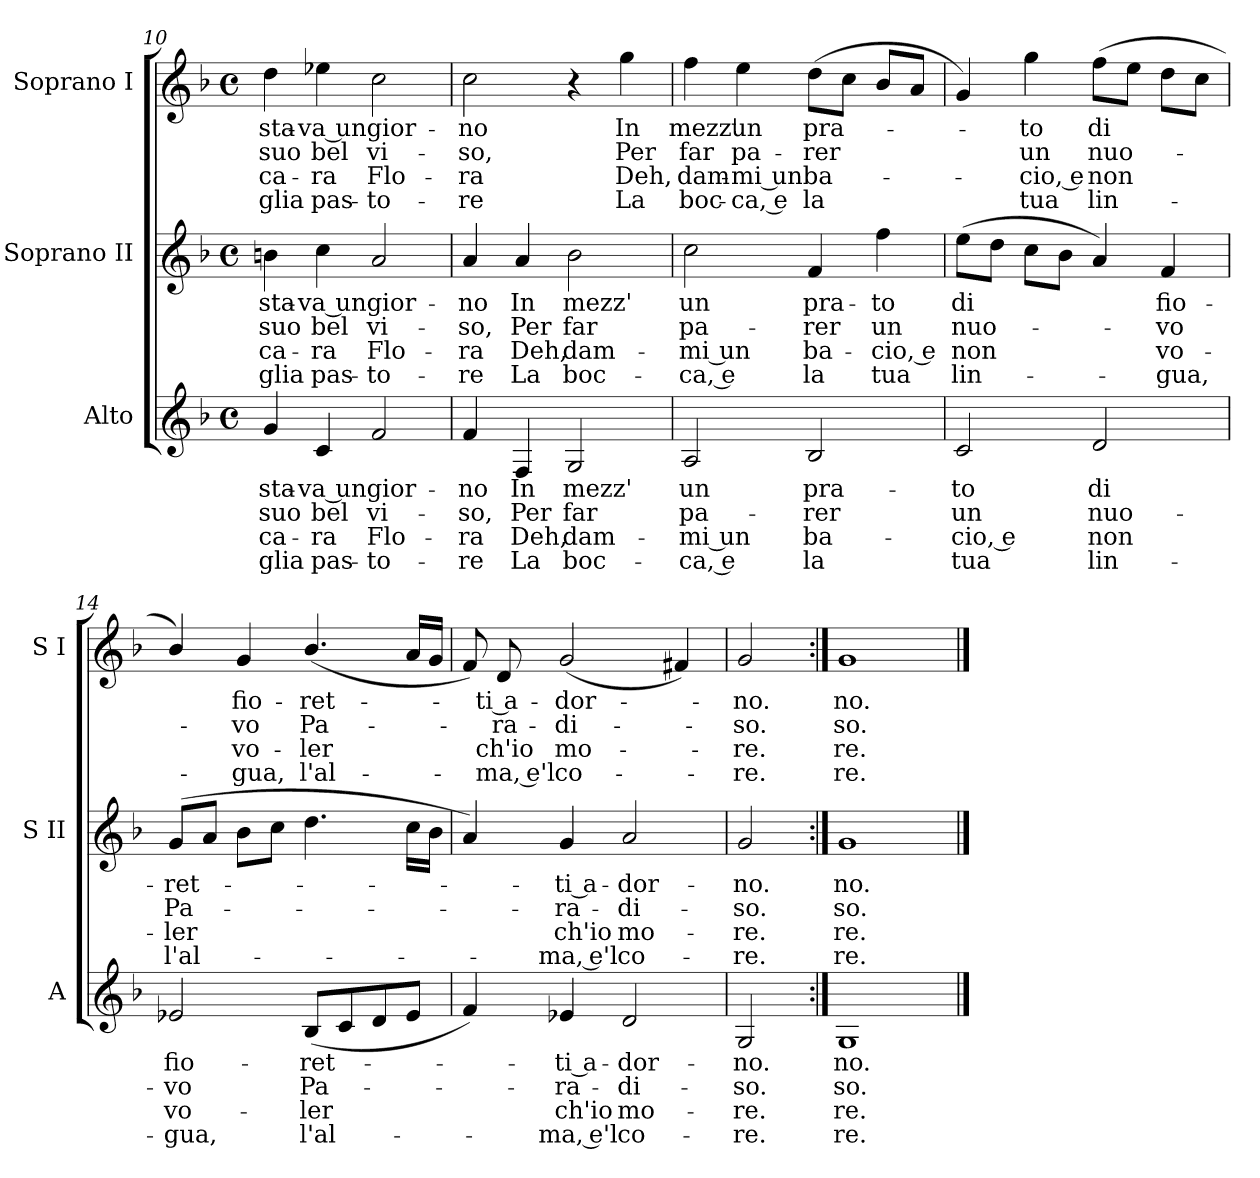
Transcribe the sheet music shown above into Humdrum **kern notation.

**kern	**text	**text	**text	**text	**kern	**text	**text	**text	**text	**kern	**text	**text	**text	**text
*part3	*part3	*part3	*part3	*part3	*part2	*part2	*part2	*part2	*part2	*part1	*part1	*part1	*part1	*part1
*staff3	*staff3	*staff3	*staff3	*staff3	*staff2	*staff2	*staff2	*staff2	*staff2	*staff1	*staff1	*staff1	*staff1	*staff1
*I"Alto	*	*	*	*	*I"Soprano II	*	*	*	*	*I"Soprano I	*	*	*	*
*I'A	*	*	*	*	*I'S II	*	*	*	*	*I'S I	*	*	*	*
*clefG2	*	*	*	*	*clefG2	*	*	*	*	*clefG2	*	*	*	*
*k[b-]	*	*	*	*	*k[b-]	*	*	*	*	*k[b-]	*	*	*	*
*F:	*	*	*	*	*F:	*	*	*	*	*F:	*	*	*	*
*M4/4	*	*	*	*	*M4/4	*	*	*	*	*M4/4	*	*	*	*
*met(c)	*	*	*	*	*met(c)	*	*	*	*	*met(c)	*	*	*	*
=10	=10	=10	=10	=10	=10	=10	=10	=10	=10	=10	=10	=10	=10	=10
!	!LO:LY:b	!LO:LY:b	!LO:LY:b	!LO:LY:b	!	!LO:LY:b	!LO:LY:b	!LO:LY:b	!LO:LY:b	!	!LO:LY:b	!LO:LY:b	!LO:LY:b	!LO:LY:b
4g	-sta-	-suo	ca-	-glia	4bn	-sta-	-suo	ca-	-glia	4dd	-sta-	-suo	ca-	-glia
!	!LO:LY:b	!LO:LY:b	!LO:LY:b	!LO:LY:b	!	!LO:LY:b	!LO:LY:b	!LO:LY:b	!LO:LY:b	!	!LO:LY:b	!LO:LY:b	!LO:LY:b	!LO:LY:b
4c	va un	bel	ra	pas-	4cc	va un	bel	ra	pas-	4ee-X	va un	bel	ra	pas-
!	!LO:LY:b	!LO:LY:b	!LO:LY:b	!LO:LY:b	!	!LO:LY:b	!LO:LY:b	!LO:LY:b	!LO:LY:b	!	!LO:LY:b	!LO:LY:b	!LO:LY:b	!LO:LY:b
2f	-gior-	-vi-	-Flo-	-to-	2a	-gior-	-vi-	-Flo-	-to-	2cc	-gior-	-vi-	-Flo-	-to-
=11	=11	=11	=11	=11	=11	=11	=11	=11	=11	=11	=11	=11	=11	=11
!	!LO:LY:b	!LO:LY:b	!LO:LY:b	!LO:LY:b	!	!LO:LY:b	!LO:LY:b	!LO:LY:b	!LO:LY:b	!	!LO:LY:b	!LO:LY:b	!LO:LY:b	!LO:LY:b
4f	-no	so,	ra	re	4a	-no	so,	ra	re	2cc	-no	so,	ra	re
!	!LO:LY:b	!LO:LY:b	!LO:LY:b	!LO:LY:b	!	!LO:LY:b	!LO:LY:b	!LO:LY:b	!LO:LY:b	!	!	!	!	!
4F	In	Per	Deh,	La	4a	In	Per	Deh,	La	.	.	.	.	.
!	!LO:LY:b	!LO:LY:b	!LO:LY:b	!LO:LY:b	!	!LO:LY:b	!LO:LY:b	!LO:LY:b	!LO:LY:b	!	!	!	!	!
2G	mezz'	far	dam-	-boc-	2b-	mezz'	far	dam-	-boc-	4r	.	.	.	.
!	!	!	!	!	!	!	!	!	!	!	!LO:LY:b	!LO:LY:b	!LO:LY:b	!LO:LY:b
.	.	.	.	.	.	.	.	.	.	4gg	In	Per	Deh,	La
!!LO:LB:g=z
=12	=12	=12	=12	=12	=12	=12	=12	=12	=12	=12	=12	=12	=12	=12
!	!LO:LY:b	!LO:LY:b	!LO:LY:b	!LO:LY:b	!	!LO:LY:b	!LO:LY:b	!LO:LY:b	!LO:LY:b	!	!LO:LY:b	!LO:LY:b	!LO:LY:b	!LO:LY:b
2A	-un	pa-	-mi un	ca, e	2cc	-un	pa-	-mi un	ca, e	4ff	mezz'	far	dam-	-boc-
!	!	!	!	!	!	!	!	!	!	!	!LO:LY:b	!LO:LY:b	!LO:LY:b	!LO:LY:b
.	.	.	.	.	.	.	.	.	.	4ee	-un	pa-	-mi un	ca, e
!	!LO:LY:b	!LO:LY:b	!LO:LY:b	!LO:LY:b	!	!LO:LY:b	!LO:LY:b	!LO:LY:b	!LO:LY:b	!	!LO:LY:b	!LO:LY:b	!LO:LY:b	!LO:LY:b
2B-	pra-	-rer	ba-	-la	4f	pra-	-rer	ba-	-la	(>8ddL	pra-	rer	ba-	la
.	.	.	.	.	.	.	.	.	.	8ccJ	.	.	.	.
!	!	!	!	!	!	!LO:LY:b	!LO:LY:b	!LO:LY:b	!LO:LY:b	!	!	!	!	!
.	.	.	.	.	4ff	to	un	cio, e	tua	8b-L	.	.	.	.
.	.	.	.	.	.	.	.	.	.	8aJ	.	.	.	.
=13	=13	=13	=13	=13	=13	=13	=13	=13	=13	=13	=13	=13	=13	=13
!	!LO:LY:b	!LO:LY:b	!LO:LY:b	!LO:LY:b	!	!LO:LY:b	!LO:LY:b	!LO:LY:b	!LO:LY:b	!	!	!	!	!
2c	to	un	cio, e	tua	(>8eeL	di	nuo-	non	lin-	4g)	.	.	.	.
.	.	.	.	.	8ddJ	.	.	.	.	.	.	.	.	.
!	!	!	!	!	!	!	!	!	!	!	!LO:LY:b	!LO:LY:b	!LO:LY:b	!LO:LY:b
.	.	.	.	.	8ccL	.	.	.	.	4gg	to	un	cio, e	tua
.	.	.	.	.	8b-J	.	.	.	.	.	.	.	.	.
!	!LO:LY:b	!LO:LY:b	!LO:LY:b	!LO:LY:b	!	!	!	!	!	!	!LO:LY:b	!LO:LY:b	!LO:LY:b	!LO:LY:b
2d	di	nuo-	-non	lin-	4a)	.	.	.	.	(>8ffL	di	nuo-	non	lin-
.	.	.	.	.	.	.	.	.	.	8eeJ	.	.	.	.
!	!	!	!	!	!	!LO:LY:b	!LO:LY:b	!LO:LY:b	!LO:LY:b	!	!	!	!	!
.	.	.	.	.	4f	fio-	-vo	vo-	-gua,	8ddL	.	.	.	.
.	.	.	.	.	.	.	.	.	.	8ccJ	.	.	.	.
=14	=14	=14	=14	=14	=14	=14	=14	=14	=14	=14	=14	=14	=14	=14
!	!LO:LY:b	!LO:LY:b	!LO:LY:b	!LO:LY:b	!	!LO:LY:b	!LO:LY:b	!LO:LY:b	!LO:LY:b	!	!	!	!	!
2e-X	-fio-	-vo	vo-	-gua,	(<8gL	ret-	Pa-	ler	l'al-	4b-/)	.	.	.	.
.	.	.	.	.	8aJ	.	.	.	.	.	.	.	.	.
!	!	!	!	!	!	!	!	!	!	!	!LO:LY:b	!LO:LY:b	!LO:LY:b	!LO:LY:b
.	.	.	.	.	8b-L	.	.	.	.	4g	fio-	-vo	vo-	-gua,
.	.	.	.	.	8ccJ	.	.	.	.	.	.	.	.	.
!	!LO:LY:b	!LO:LY:b	!LO:LY:b	!LO:LY:b	!	!	!	!	!	!	!LO:LY:b	!LO:LY:b	!LO:LY:b	!LO:LY:b
(<8B-L	ret-	Pa-	ler	l'al-	4.dd	.	.	.	.	(<4.b-/	ret-	Pa-	ler	l'al-
8c	.	.	.	.	.	.	.	.	.	.	.	.	.	.
8d	.	.	.	.	.	.	.	.	.	.	.	.	.	.
8e-J	.	.	.	.	16ccLL	.	.	.	.	16aLL	.	.	.	.
.	.	.	.	.	16b-JJ	.	.	.	.	16gJJ	.	.	.	.
=15	=15	=15	=15	=15	=15	=15	=15	=15	=15	=15	=15	=15	=15	=15
4f)	.	.	.	.	4a)	.	.	.	.	8f)	.	.	.	.
!	!	!	!	!	!	!	!	!	!	!	!LO:LY:b	!LO:LY:b	!LO:LY:b	!LO:LY:b
.	.	.	.	.	.	.	.	.	.	8d	ti a-	-ra-	-ch'io	ma, e'l
!	!LO:LY:b	!LO:LY:b	!LO:LY:b	!LO:LY:b	!	!LO:LY:b	!LO:LY:b	!LO:LY:b	!LO:LY:b	!	!LO:LY:b	!LO:LY:b	!LO:LY:b	!LO:LY:b
4e-X	ti a-	-ra-	-ch'io	ma, e'l	4g	ti a-	-ra-	-ch'io	ma, e'l	(<2g	dor-	di-	mo-	co-
!	!LO:LY:b	!LO:LY:b	!LO:LY:b	!LO:LY:b	!	!LO:LY:b	!LO:LY:b	!LO:LY:b	!LO:LY:b	!	!	!	!	!
2d	dor-	-di-	-mo-	-co-	2a	dor-	-di-	-mo-	-co-	.	.	.	.	.
.	.	.	.	.	.	.	.	.	.	4f#X)	.	.	.	.
=16	=16	=16	=16	=16	=16	=16	=16	=16	=16	=16	=16	=16	=16	=16
!	!LO:LY:b	!LO:LY:b	!LO:LY:b	!LO:LY:b	!	!LO:LY:b	!LO:LY:b	!LO:LY:b	!LO:LY:b	!	!LO:LY:b	!LO:LY:b	!LO:LY:b	!LO:LY:b
2G	-no.	so.	re.	re.	2g	-no.	so.	re.	re.	2g	no.	so.	re.	re.
=17:|!	=17:|!	=17:|!	=17:|!	=17:|!	=17:|!	=17:|!	=17:|!	=17:|!	=17:|!	=17:|!	=17:|!	=17:|!	=17:|!	=17:|!
!	!LO:LY:b	!LO:LY:b	!LO:LY:b	!LO:LY:b	!	!LO:LY:b	!LO:LY:b	!LO:LY:b	!LO:LY:b	!	!LO:LY:b	!LO:LY:b	!LO:LY:b	!LO:LY:b
1G	no.	so.	re.	re.	1g	no.	so.	re.	re.	1g	no.	so.	re.	re.
==	==	==	==	==	==	==	==	==	==	==	==	==	==	==
*-	*-	*-	*-	*-	*-	*-	*-	*-	*-	*-	*-	*-	*-	*-
